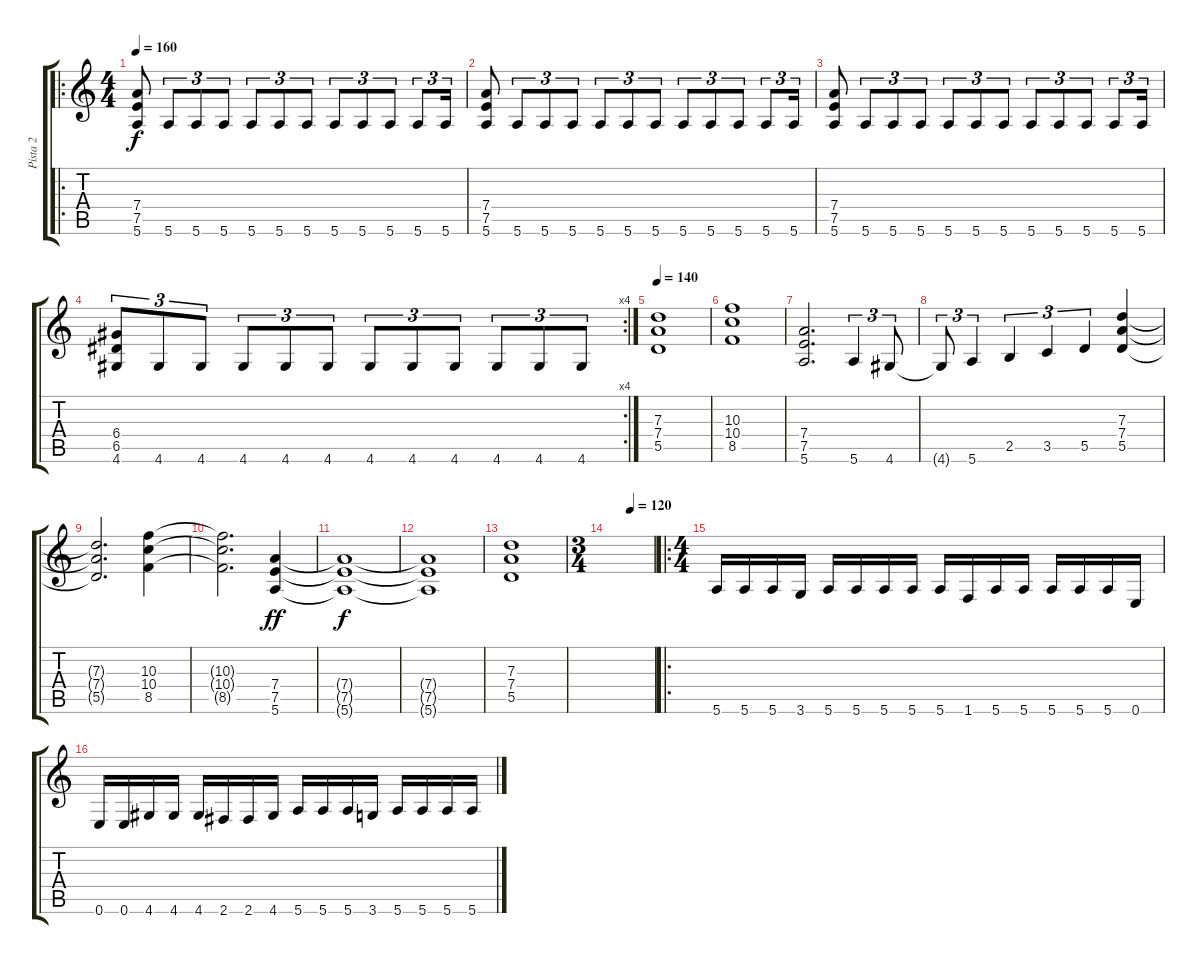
\track ("Pista 2" "Pista 2") {instrument overdrivenguitar}
\staff {score tabs}
\tuning (E4 B3 G3 D3 A2 E2) {hide}
\ro
\ts (4 4)
\tempo 160
\clef g2
\ks c
(7.4 7.5 5.6).8{dy f} 5.6.8{tu (3 2)} 5.6.8{tu (3 2)} 5.6.8{tu (3 2)} 5.6.8{tu (3 2)} 5.6.8{tu (3 2)} 5.6.8{tu (3 2)} 5.6.8{tu (3 2)} 5.6.8{tu (3 2)} 5.6.8{tu (3 2)} 5.6.8{tu (3 2)} 5.6.16{tu (3 2)} |
(7.4 7.5 5.6).8 5.6.8{tu (3 2)} 5.6.8{tu (3 2)} 5.6.8{tu (3 2)} 5.6.8{tu (3 2)} 5.6.8{tu (3 2)} 5.6.8{tu (3 2)} 5.6.8{tu (3 2)} 5.6.8{tu (3 2)} 5.6.8{tu (3 2)} 5.6.8{tu (3 2)} 5.6.16{tu (3 2)} |
(7.4 7.5 5.6).8 5.6.8{tu (3 2)} 5.6.8{tu (3 2)} 5.6.8{tu (3 2)} 5.6.8{tu (3 2)} 5.6.8{tu (3 2)} 5.6.8{tu (3 2)} 5.6.8{tu (3 2)} 5.6.8{tu (3 2)} 5.6.8{tu (3 2)} 5.6.8{tu (3 2)} 5.6.16{tu (3 2)} |
\rc 4
(6.4 6.5 4.6).8{tu (3 2)} 4.6.8{tu (3 2)} 4.6.8{tu (3 2)} 4.6.8{tu (3 2)} 4.6.8{tu (3 2)} 4.6.8{tu (3 2)} 4.6.8{tu (3 2)} 4.6.8{tu (3 2)} 4.6.8{tu (3 2)} 4.6.8{tu (3 2)} 4.6.8{tu (3 2)} 4.6.8{tu (3 2)} |
\tempo 140
(7.3 7.4 5.5).1 |
(10.3 10.4 8.5).1 |
(7.4 7.5 5.6).2{d} 5.6.4{tu (3 2)} 4.6.8{tu (3 2)} |
4.6{t}.8{tu (3 2)} 5.6.4{tu (3 2)} 2.5.4{tu (3 2)} 3.5.4{tu (3 2)} 5.5.4{tu (3 2)} (7.3 7.4 5.5).4 |
(7.3{t} 7.4{t} 5.5{t}).2{d} (10.3 10.4 8.5).4 |
(10.3{t} 10.4{t} 8.5{t}).2{d} (7.4 7.5 5.6).4{dy ff} |
(7.4{t} 7.5{t} 5.6{t}).1{dy f} |
(7.4{t} 7.5{t} 5.6{t}).1 |
(7.3 7.4 5.5).1 |
\ts (3 4)
\tempo (120 0.5)
|
\ro
\ts (4 4)
5.6.16 5.6.16 5.6.16 3.6.16 5.6.16 5.6.16 5.6.16 5.6.16 5.6.16 1.6.16 5.6.16 5.6.16 5.6.16 5.6.16 5.6.16 0.6.16 |
0.6.16 0.6.16 4.6.16 4.6.16 4.6.16 2.6.16 2.6.16 4.6.16 5.6.16 5.6.16 5.6.16 3.6.16 5.6.16 5.6.16 5.6.16 5.6.16
